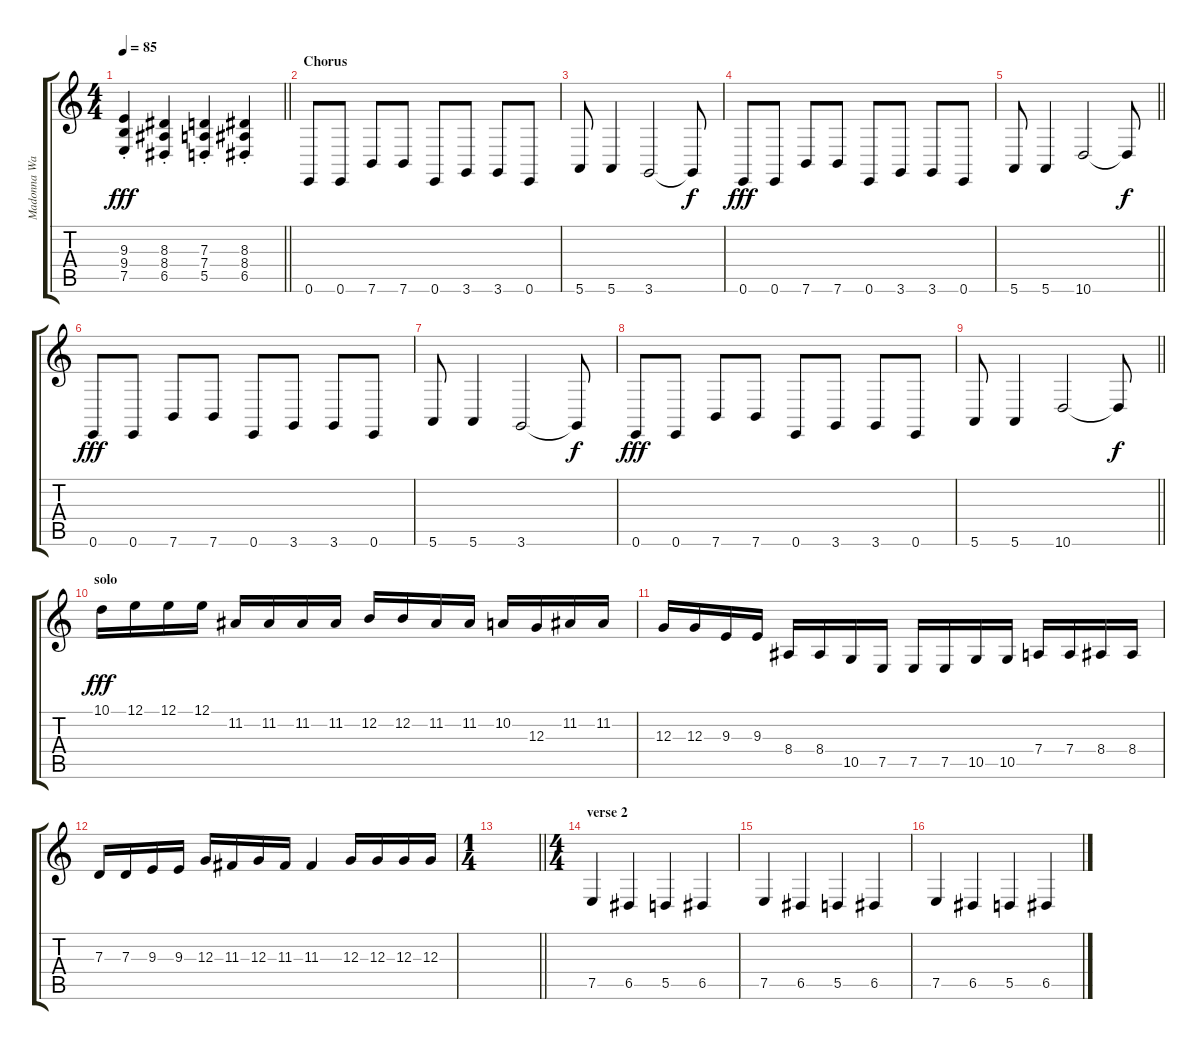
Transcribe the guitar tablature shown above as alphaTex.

\track ("Madonna Wayne Gacy" "Madonna Wa") {instrument electricpiano1}
\staff {score tabs}
\tuning (E4 B3 G3 D3 A2 E2) {hide}
\ts (4 4)
\tempo 85
\clef g2
\barLineRight lightlight
\ks c
(9.3{st} 9.4{st} 7.5{st}).4{dy fff} (8.3{st} 8.4{st} 6.5{st}).4 (7.3{st} 7.4{st} 5.5{st}).4 (8.3{st} 8.4{st} 6.5).4 |
\section ("" "Chorus")
0.6.8 0.6.8 7.6.8 7.6.8 0.6.8 3.6.8 3.6.8 0.6.8 |
5.6.8 5.6.4 3.6.2 3.6{t}.8{dy f} |
0.6.8{dy fff} 0.6.8 7.6.8 7.6.8 0.6.8 3.6.8 3.6.8 0.6.8 |
\barLineRight lightlight
5.6.8 5.6.4 10.6.2 10.6{t}.8{dy f} |
0.6.8{dy fff} 0.6.8 7.6.8 7.6.8 0.6.8 3.6.8 3.6.8 0.6.8 |
5.6.8 5.6.4 3.6.2 3.6{t}.8{dy f} |
0.6.8{dy fff} 0.6.8 7.6.8 7.6.8 0.6.8 3.6.8 3.6.8 0.6.8 |
\barLineRight lightlight
5.6.8 5.6.4 10.6.2 10.6{t}.8{dy f} |
\section ("" "solo")
10.1.16{dy fff} 12.1.16 12.1.16 12.1.16 11.2.16 11.2.16 11.2.16 11.2.16 12.2.16 12.2.16 11.2.16 11.2.16 10.2.16 12.3.16 11.2.16 11.2.16 |
12.3.16 12.3.16 9.3.16 9.3.16 8.4.16 8.4.16 10.5.16 7.5.16 7.5.16 7.5.16 10.5.16 10.5.16 7.4.16 7.4.16 8.4.16 8.4.16 |
7.3.16 7.3.16 9.3.16 9.3.16 12.3.16 11.3.16 12.3.16 11.3.16 11.3.4 12.3.16 12.3.16 12.3.16 12.3.16 |
\ts (1 4)
\barLineRight lightlight
|
\ts (4 4)
\section ("" "verse 2")
7.5.4 6.5.4 5.5.4 6.5.4 |
7.5.4 6.5.4 5.5.4 6.5.4 |
7.5.4 6.5.4 5.5.4 6.5.4
